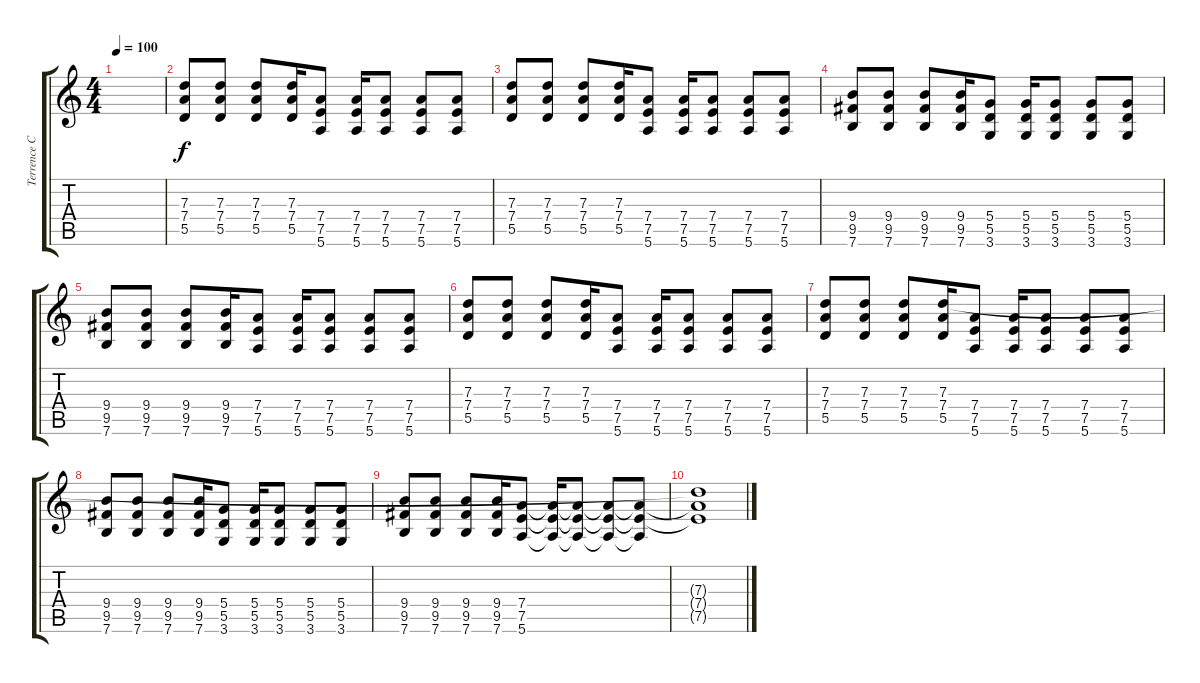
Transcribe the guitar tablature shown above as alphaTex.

\track ("Terrence Clean" "Terrence C") {instrument electricguitarclean}
\staff {score tabs}
\tuning (E4 B3 G3 D3 A2 E2) {hide}
\ts (4 4)
\tempo 100
\clef g2
\ks c
|
(7.3 7.4 5.5).8 (7.3 7.4 5.5).8 (7.3 7.4 5.5).8 (7.3 7.4 5.5).16 (7.4 7.5 5.6).8 (7.4 7.5 5.6).16 (7.4 7.5 5.6).8 (7.4 7.5 5.6).8 (7.4 7.5 5.6).8 |
(7.3 7.4 5.5).8 (7.3 7.4 5.5).8 (7.3 7.4 5.5).8 (7.3 7.4 5.5).16 (7.4 7.5 5.6).8 (7.4 7.5 5.6).16 (7.4 7.5 5.6).8 (7.4 7.5 5.6).8 (7.4 7.5 5.6).8 |
(9.4 9.5 7.6).8 (9.4 9.5 7.6).8 (9.4 9.5 7.6).8 (9.4 9.5 7.6).16 (5.4 5.5 3.6).8 (5.4 5.5 3.6).16 (5.4 5.5 3.6).8 (5.4 5.5 3.6).8 (5.4 5.5 3.6).8 |
(9.4 9.5 7.6).8 (9.4 9.5 7.6).8 (9.4 9.5 7.6).8 (9.4 9.5 7.6).16 (7.4 7.5 5.6).8 (7.4 7.5 5.6).16 (7.4 7.5 5.6).8 (7.4 7.5 5.6).8 (7.4 7.5 5.6).8 |
(7.3 7.4 5.5).8 (7.3 7.4 5.5).8 (7.3 7.4 5.5).8 (7.3 7.4 5.5).16 (7.4 7.5 5.6).8 (7.4 7.5 5.6).16 (7.4 7.5 5.6).8 (7.4 7.5 5.6).8 (7.4 7.5 5.6).8 |
(7.3 7.4 5.5).8 (7.3 7.4 5.5).8 (7.3 7.4 5.5).8 (7.3 7.4 5.5).16 (7.4 7.5 5.6).8 (7.4 7.5 5.6).16 (7.4 7.5 5.6).8 (7.4 7.5 5.6).8 (7.4 7.5 5.6).8 |
(9.4 9.5 7.6).8 (9.4 9.5 7.6).8 (9.4 9.5 7.6).8 (9.4 9.5 7.6).16 (5.4 5.5 3.6).8 (5.4 5.5 3.6).16 (5.4 5.5 3.6).8 (5.4 5.5 3.6).8 (5.4 5.5 3.6).8 |
(9.4 9.5 7.6).8 (9.4 9.5 7.6).8 (9.4 9.5 7.6).8 (9.4 9.5 7.6).16 (7.4 7.5 5.6).8 (7.4{t} 7.5{t} 5.6{t}).16 (7.4{t} 7.5{t} 5.6{t}).8 (7.4{t} 7.5{t} 5.6{t}).8 (7.4{t} 7.5{t} 5.6{t}).8 |
(7.3{t} 7.4{t} 7.5{t}).1
